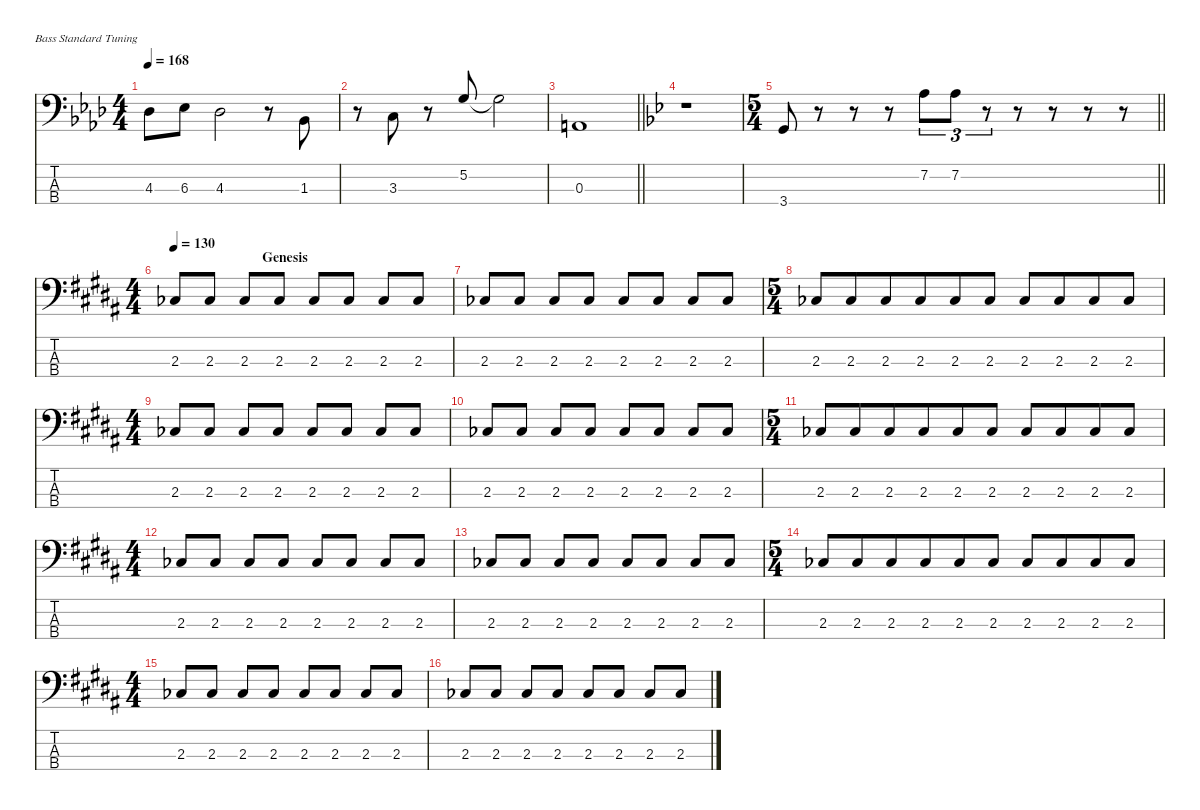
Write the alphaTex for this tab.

\defaultSystemsLayout 4
\hideDynamics
\bracketExtendMode nobrackets
\singleTrackTrackNamePolicy hidden
\multiTrackTrackNamePolicy hidden
\firstSystemTrackNameMode fullname
\otherSystemsTrackNameOrientation horizontal
\track ("BASS" "s.guit.") {instrument acousticguitarsteel}
\staff {score tabs}
\tuning (G2 D2 A1 E1)
\ts (4 4)
\tempo 168
\clef f4
\ks ab
4.3{acc b}.8{dy f beam Down} 6.3{acc b}.8{beam Down} 4.3{acc b}.2{beam Down} r.8{beam Down} 1.3{acc b}.8{beam Up} |
r.8{beam Down} 3.3{acc forcenatural}.8{beam Up} r.8{beam Up} 5.2{acc forcenatural}.8{beam Down} 5.2{t acc forcenatural}.2{beam Down} |
\barLineRight lightlight
0.3{acc forcenatural}.1{beam Up} |
\ks gminor
r.1{beam Down} |
\ts (5 4)
\beaming (8 6 4)
\barLineRight lightlight
3.4{acc forcenatural}.8{beam Up} r.8{beam Up} r.8{beam Up} r.8{beam Up} 7.2{acc forcenatural}.8{tu (3 2) beam Down} 7.2{acc forcenatural}.8{tu (3 2) beam Down} r.8{tu (3 2) beam Down} r.8{beam Down} r.8{beam Down} r.8{beam Down} r.8{beam Down} |
\ts (4 4)
\beaming (8 2 2 2 2)
\section ("" "                              Genesis")
\tempo 130
\ks b
2.3{acc b}.8{beam Up} 2.3{acc b}.8{beam Up} 2.3{acc b}.8{beam Up} 2.3{acc b}.8{beam Up} 2.3{acc b}.8{beam Up} 2.3{acc b}.8{beam Up} 2.3{acc b}.8{beam Up} 2.3{acc b}.8{beam Up} |
2.3{acc b}.8{beam Up} 2.3{acc b}.8{beam Up} 2.3{acc b}.8{beam Up} 2.3{acc b}.8{beam Up} 2.3{acc b}.8{beam Up} 2.3{acc b}.8{beam Up} 2.3{acc b}.8{beam Up} 2.3{acc b}.8{beam Up} |
\ts (5 4)
\beaming (8 6 4)
2.3{acc b}.8{beam Up} 2.3{acc b}.8{beam Up} 2.3{acc b}.8{beam Up} 2.3{acc b}.8{beam Up} 2.3{acc b}.8{beam Up} 2.3{acc b}.8{beam Up} 2.3{acc b}.8{beam Up} 2.3{acc b}.8{beam Up} 2.3{acc b}.8{beam Up} 2.3{acc b}.8{beam Up} |
\ts (4 4)
\beaming (8 2 2 2 2)
2.3{acc b}.8{beam Up} 2.3{acc b}.8{beam Up} 2.3{acc b}.8{beam Up} 2.3{acc b}.8{beam Up} 2.3{acc b}.8{beam Up} 2.3{acc b}.8{beam Up} 2.3{acc b}.8{beam Up} 2.3{acc b}.8{beam Up} |
2.3{acc b}.8{beam Up} 2.3{acc b}.8{beam Up} 2.3{acc b}.8{beam Up} 2.3{acc b}.8{beam Up} 2.3{acc b}.8{beam Up} 2.3{acc b}.8{beam Up} 2.3{acc b}.8{beam Up} 2.3{acc b}.8{beam Up} |
\ts (5 4)
\beaming (8 6 4)
2.3{acc b}.8{beam Up} 2.3{acc b}.8{beam Up} 2.3{acc b}.8{beam Up} 2.3{acc b}.8{beam Up} 2.3{acc b}.8{beam Up} 2.3{acc b}.8{beam Up} 2.3{acc b}.8{beam Up} 2.3{acc b}.8{beam Up} 2.3{acc b}.8{beam Up} 2.3{acc b}.8{beam Up} |
\ts (4 4)
\beaming (8 2 2 2 2)
2.3{acc b}.8{beam Up} 2.3{acc b}.8{beam Up} 2.3{acc b}.8{beam Up} 2.3{acc b}.8{beam Up} 2.3{acc b}.8{beam Up} 2.3{acc b}.8{beam Up} 2.3{acc b}.8{beam Up} 2.3{acc b}.8{beam Up} |
2.3{acc b}.8{beam Up} 2.3{acc b}.8{beam Up} 2.3{acc b}.8{beam Up} 2.3{acc b}.8{beam Up} 2.3{acc b}.8{beam Up} 2.3{acc b}.8{beam Up} 2.3{acc b}.8{beam Up} 2.3{acc b}.8{beam Up} |
\ts (5 4)
\beaming (8 6 4)
2.3{acc b}.8{beam Up} 2.3{acc b}.8{beam Up} 2.3{acc b}.8{beam Up} 2.3{acc b}.8{beam Up} 2.3{acc b}.8{beam Up} 2.3{acc b}.8{beam Up} 2.3{acc b}.8{beam Up} 2.3{acc b}.8{beam Up} 2.3{acc b}.8{beam Up} 2.3{acc b}.8{beam Up} |
\ts (4 4)
\beaming (8 2 2 2 2)
2.3{acc b}.8{beam Up} 2.3{acc b}.8{beam Up} 2.3{acc b}.8{beam Up} 2.3{acc b}.8{beam Up} 2.3{acc b}.8{beam Up} 2.3{acc b}.8{beam Up} 2.3{acc b}.8{beam Up} 2.3{acc b}.8{beam Up} |
2.3{acc b}.8{beam Up} 2.3{acc b}.8{beam Up} 2.3{acc b}.8{beam Up} 2.3{acc b}.8{beam Up} 2.3{acc b}.8{beam Up} 2.3{acc b}.8{beam Up} 2.3{acc b}.8{beam Up} 2.3{acc b}.8{beam Up}
